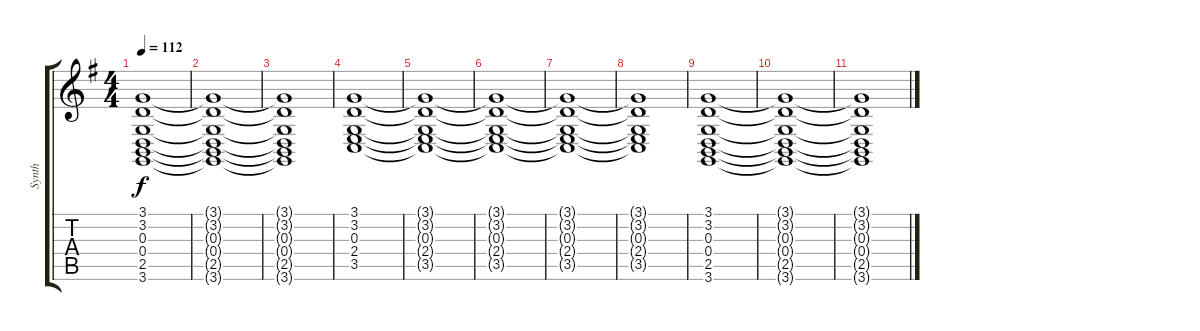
\track ("Synth" "Synth") {instrument lead6voice}
\staff {score tabs}
\tuning (E4 B3 G3 D3 A2 E2) {hide}
\ts (4 4)
\tempo 112
\clef g2
\ks g
(3.1 3.2 0.3 0.4 2.5 3.6).1{dy f} |
(3.1{t} 3.2{t} 0.3{t} 0.4{t} 2.5{t} 3.6{t}).1 |
(3.1{t} 3.2{t} 0.3{t} 0.4{t} 2.5{t} 3.6{t}).1 |
(3.1 3.2 0.3 2.4 3.5).1 |
(3.1{t} 3.2{t} 0.3{t} 2.4{t} 3.5{t}).1 |
(3.1{t} 3.2{t} 0.3{t} 2.4{t} 3.5{t}).1 |
(3.1{t} 3.2{t} 0.3{t} 2.4{t} 3.5{t}).1 |
(3.1{t} 3.2{t} 0.3{t} 2.4{t} 3.5{t}).1 |
(3.1 3.2 0.3 0.4 2.5 3.6).1{volume 0} |
(3.1{t} 3.2{t} 0.3{t} 0.4{t} 2.5{t} 3.6{t}).1 |
(3.1{t} 3.2{t} 0.3{t} 0.4{t} 2.5{t} 3.6{t}).1
